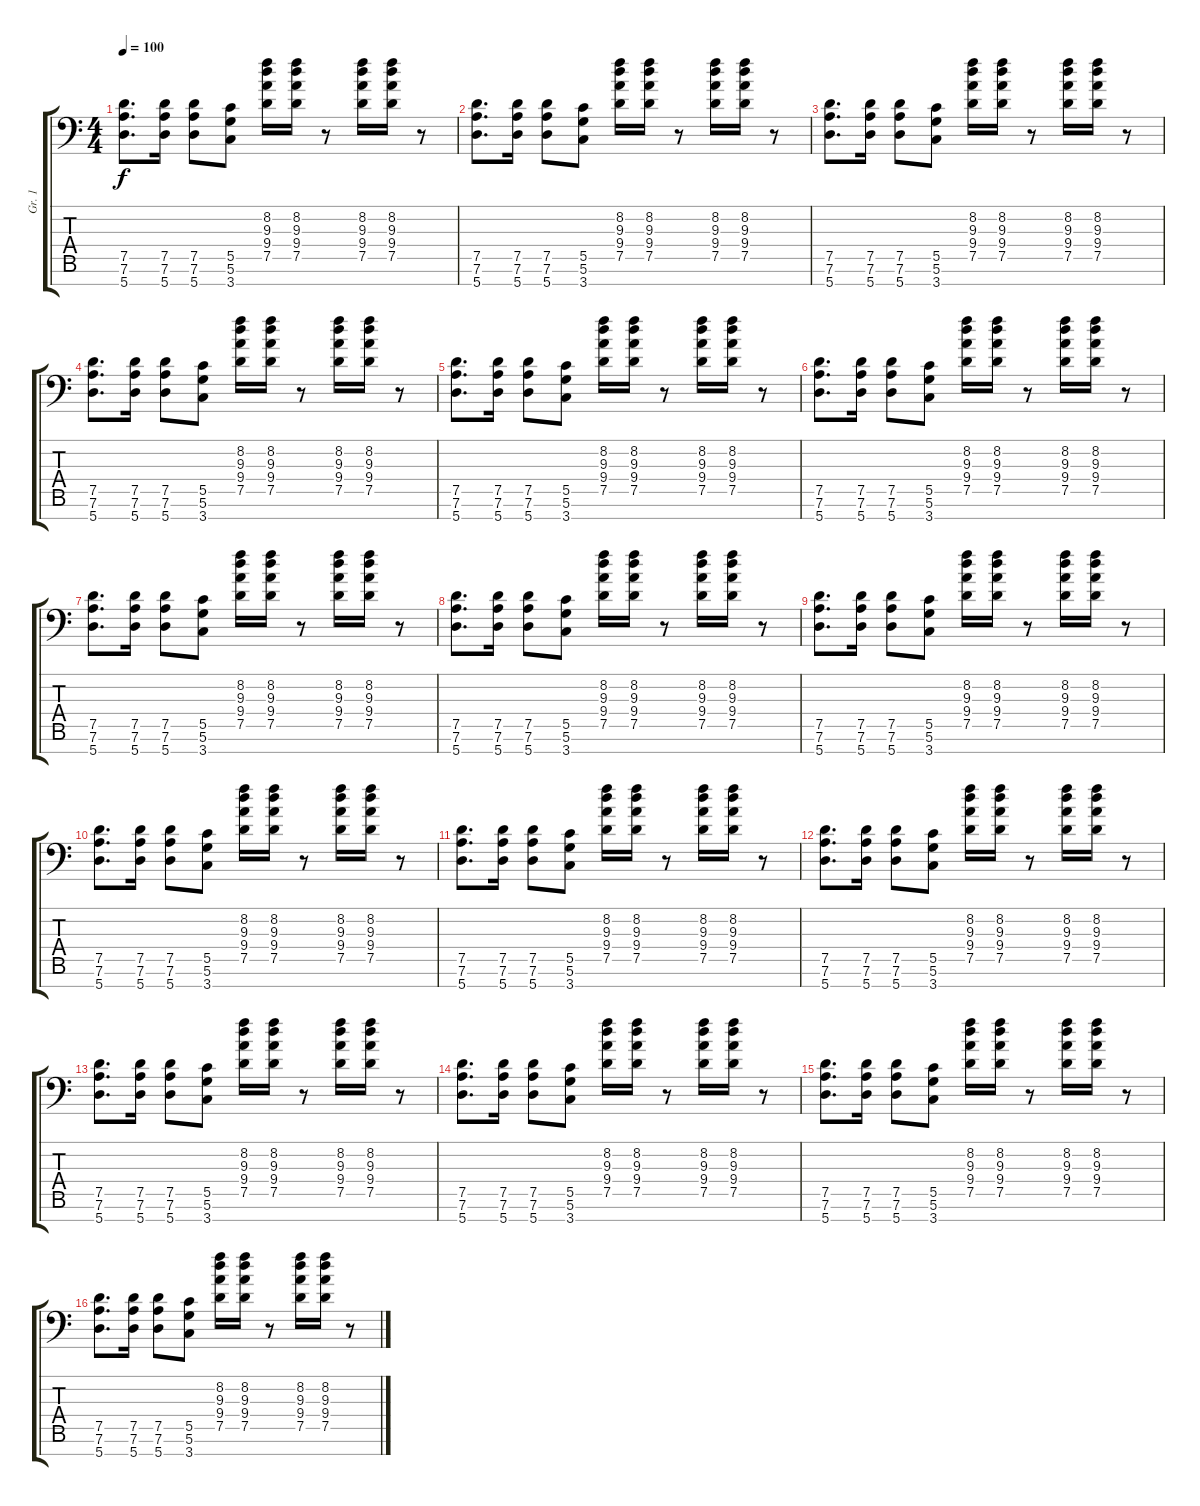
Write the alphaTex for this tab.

\track ("Gr. 1" "Gr. 1") {instrument electricguitarmuted}
\staff {score tabs}
\tuning (D4 A3 F3 C3 G2 D2 A1) {hide}
\ts (4 4)
\tempo 100
\clef f4
\ks c
(7.5 7.6 5.7).8{d dy f} (7.5 7.6 5.7).16 (7.5 7.6 5.7).8 (5.5 5.6 3.7).8 (8.2 9.3 9.4 7.5).16 (8.2 9.3 9.4 7.5).16 r.8 (8.2 9.3 9.4 7.5).16 (8.2 9.3 9.4 7.5).16 r.8 |
(7.5 7.6 5.7).8{d} (7.5 7.6 5.7).16 (7.5 7.6 5.7).8 (5.5 5.6 3.7).8 (8.2 9.3 9.4 7.5).16 (8.2 9.3 9.4 7.5).16 r.8 (8.2 9.3 9.4 7.5).16 (8.2 9.3 9.4 7.5).16 r.8 |
(7.5 7.6 5.7).8{d} (7.5 7.6 5.7).16 (7.5 7.6 5.7).8 (5.5 5.6 3.7).8 (8.2 9.3 9.4 7.5).16 (8.2 9.3 9.4 7.5).16 r.8 (8.2 9.3 9.4 7.5).16 (8.2 9.3 9.4 7.5).16 r.8 |
(7.5 7.6 5.7).8{d} (7.5 7.6 5.7).16 (7.5 7.6 5.7).8 (5.5 5.6 3.7).8 (8.2 9.3 9.4 7.5).16 (8.2 9.3 9.4 7.5).16 r.8 (8.2 9.3 9.4 7.5).16 (8.2 9.3 9.4 7.5).16 r.8 |
(7.5 7.6 5.7).8{d} (7.5 7.6 5.7).16 (7.5 7.6 5.7).8 (5.5 5.6 3.7).8 (8.2 9.3 9.4 7.5).16 (8.2 9.3 9.4 7.5).16 r.8 (8.2 9.3 9.4 7.5).16 (8.2 9.3 9.4 7.5).16 r.8 |
(7.5 7.6 5.7).8{d} (7.5 7.6 5.7).16 (7.5 7.6 5.7).8 (5.5 5.6 3.7).8 (8.2 9.3 9.4 7.5).16 (8.2 9.3 9.4 7.5).16 r.8 (8.2 9.3 9.4 7.5).16 (8.2 9.3 9.4 7.5).16 r.8 |
(7.5 7.6 5.7).8{d} (7.5 7.6 5.7).16 (7.5 7.6 5.7).8 (5.5 5.6 3.7).8 (8.2 9.3 9.4 7.5).16 (8.2 9.3 9.4 7.5).16 r.8 (8.2 9.3 9.4 7.5).16 (8.2 9.3 9.4 7.5).16 r.8 |
(7.5 7.6 5.7).8{d} (7.5 7.6 5.7).16 (7.5 7.6 5.7).8 (5.5 5.6 3.7).8 (8.2 9.3 9.4 7.5).16 (8.2 9.3 9.4 7.5).16 r.8 (8.2 9.3 9.4 7.5).16 (8.2 9.3 9.4 7.5).16 r.8 |
(7.5 7.6 5.7).8{d} (7.5 7.6 5.7).16 (7.5 7.6 5.7).8 (5.5 5.6 3.7).8 (8.2 9.3 9.4 7.5).16 (8.2 9.3 9.4 7.5).16 r.8 (8.2 9.3 9.4 7.5).16 (8.2 9.3 9.4 7.5).16 r.8 |
(7.5 7.6 5.7).8{d} (7.5 7.6 5.7).16 (7.5 7.6 5.7).8 (5.5 5.6 3.7).8 (8.2 9.3 9.4 7.5).16 (8.2 9.3 9.4 7.5).16 r.8 (8.2 9.3 9.4 7.5).16 (8.2 9.3 9.4 7.5).16 r.8 |
(7.5 7.6 5.7).8{d} (7.5 7.6 5.7).16 (7.5 7.6 5.7).8 (5.5 5.6 3.7).8 (8.2 9.3 9.4 7.5).16 (8.2 9.3 9.4 7.5).16 r.8 (8.2 9.3 9.4 7.5).16 (8.2 9.3 9.4 7.5).16 r.8 |
(7.5 7.6 5.7).8{d} (7.5 7.6 5.7).16 (7.5 7.6 5.7).8 (5.5 5.6 3.7).8 (8.2 9.3 9.4 7.5).16 (8.2 9.3 9.4 7.5).16 r.8 (8.2 9.3 9.4 7.5).16 (8.2 9.3 9.4 7.5).16 r.8 |
(7.5 7.6 5.7).8{d} (7.5 7.6 5.7).16 (7.5 7.6 5.7).8 (5.5 5.6 3.7).8 (8.2 9.3 9.4 7.5).16 (8.2 9.3 9.4 7.5).16 r.8 (8.2 9.3 9.4 7.5).16 (8.2 9.3 9.4 7.5).16 r.8 |
(7.5 7.6 5.7).8{d} (7.5 7.6 5.7).16 (7.5 7.6 5.7).8 (5.5 5.6 3.7).8 (8.2 9.3 9.4 7.5).16 (8.2 9.3 9.4 7.5).16 r.8 (8.2 9.3 9.4 7.5).16 (8.2 9.3 9.4 7.5).16 r.8 |
(7.5 7.6 5.7).8{d} (7.5 7.6 5.7).16 (7.5 7.6 5.7).8 (5.5 5.6 3.7).8 (8.2 9.3 9.4 7.5).16 (8.2 9.3 9.4 7.5).16 r.8 (8.2 9.3 9.4 7.5).16 (8.2 9.3 9.4 7.5).16 r.8 |
(7.5 7.6 5.7).8{d} (7.5 7.6 5.7).16 (7.5 7.6 5.7).8 (5.5 5.6 3.7).8 (8.2 9.3 9.4 7.5).16 (8.2 9.3 9.4 7.5).16 r.8 (8.2 9.3 9.4 7.5).16 (8.2 9.3 9.4 7.5).16 r.8
